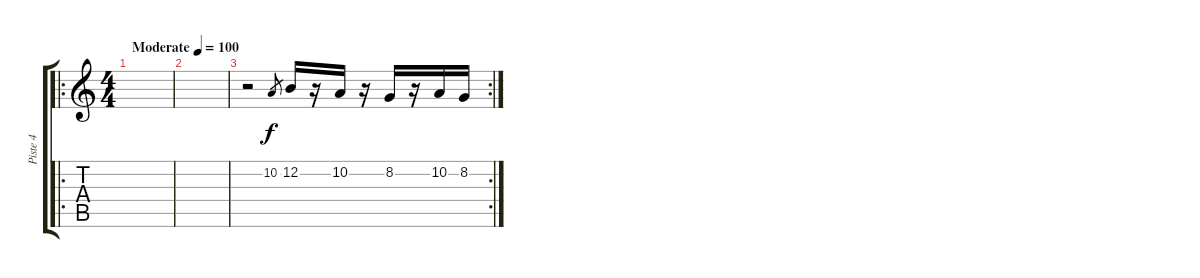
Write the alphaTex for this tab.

\track ("Piste 4" "Piste 4") {instrument electricpiano1}
\staff {score tabs}
\tuning (E4 B3 G3 D3 A2 E2) {hide}
\ro
\ts (4 4)
\tempo (100 "Moderate")
\clef g2
\ks c
|
|
\rc 2
r.2 10.2.8{gr} 12.2.16 r.16 10.2.16 r.16 8.2.16 r.16 10.2.16 8.2.16
